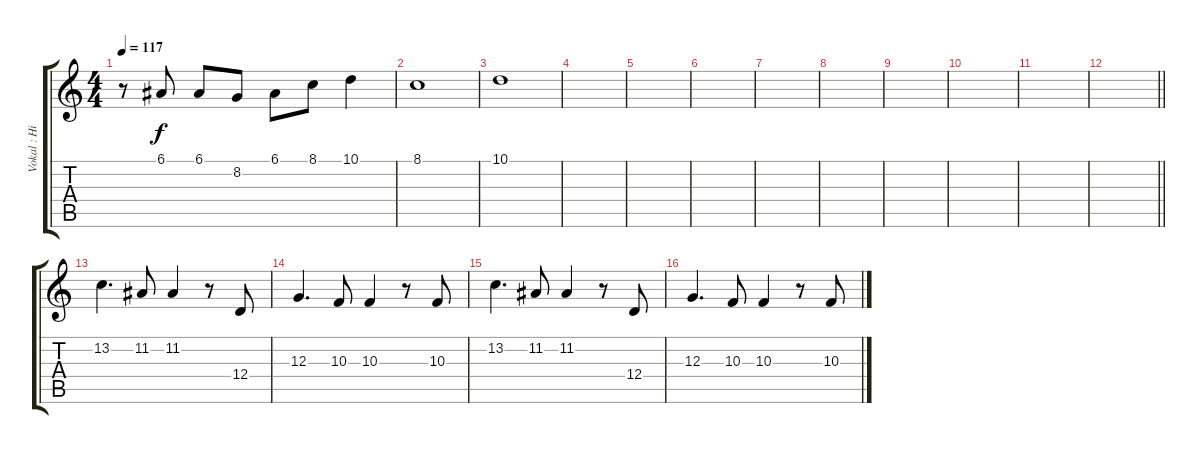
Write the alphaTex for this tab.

\track ("Vokal : Hirasawa Yui - Chan" "Vokal : Hi") {instrument lead2sawtooth}
\staff {score tabs}
\tuning (E4 B3 G3 D3 A2 E2) {hide}
\ts (4 4)
\tempo 117
\clef g2
\ks c
r.8{dy f} 6.1.8 6.1.8 8.2.8 6.1.8 8.1.8 10.1.4 |
8.1.1 |
10.1.1 |
|
|
|
|
|
|
|
|
\barLineRight lightlight
|
13.2.4{d volume 15} 11.2.8 11.2.4 r.8 12.4.8 |
12.3.4{d} 10.3.8 10.3.4 r.8 10.3.8 |
13.2.4{d} 11.2.8 11.2.4 r.8 12.4.8 |
12.3.4{d} 10.3.8 10.3.4 r.8 10.3.8
